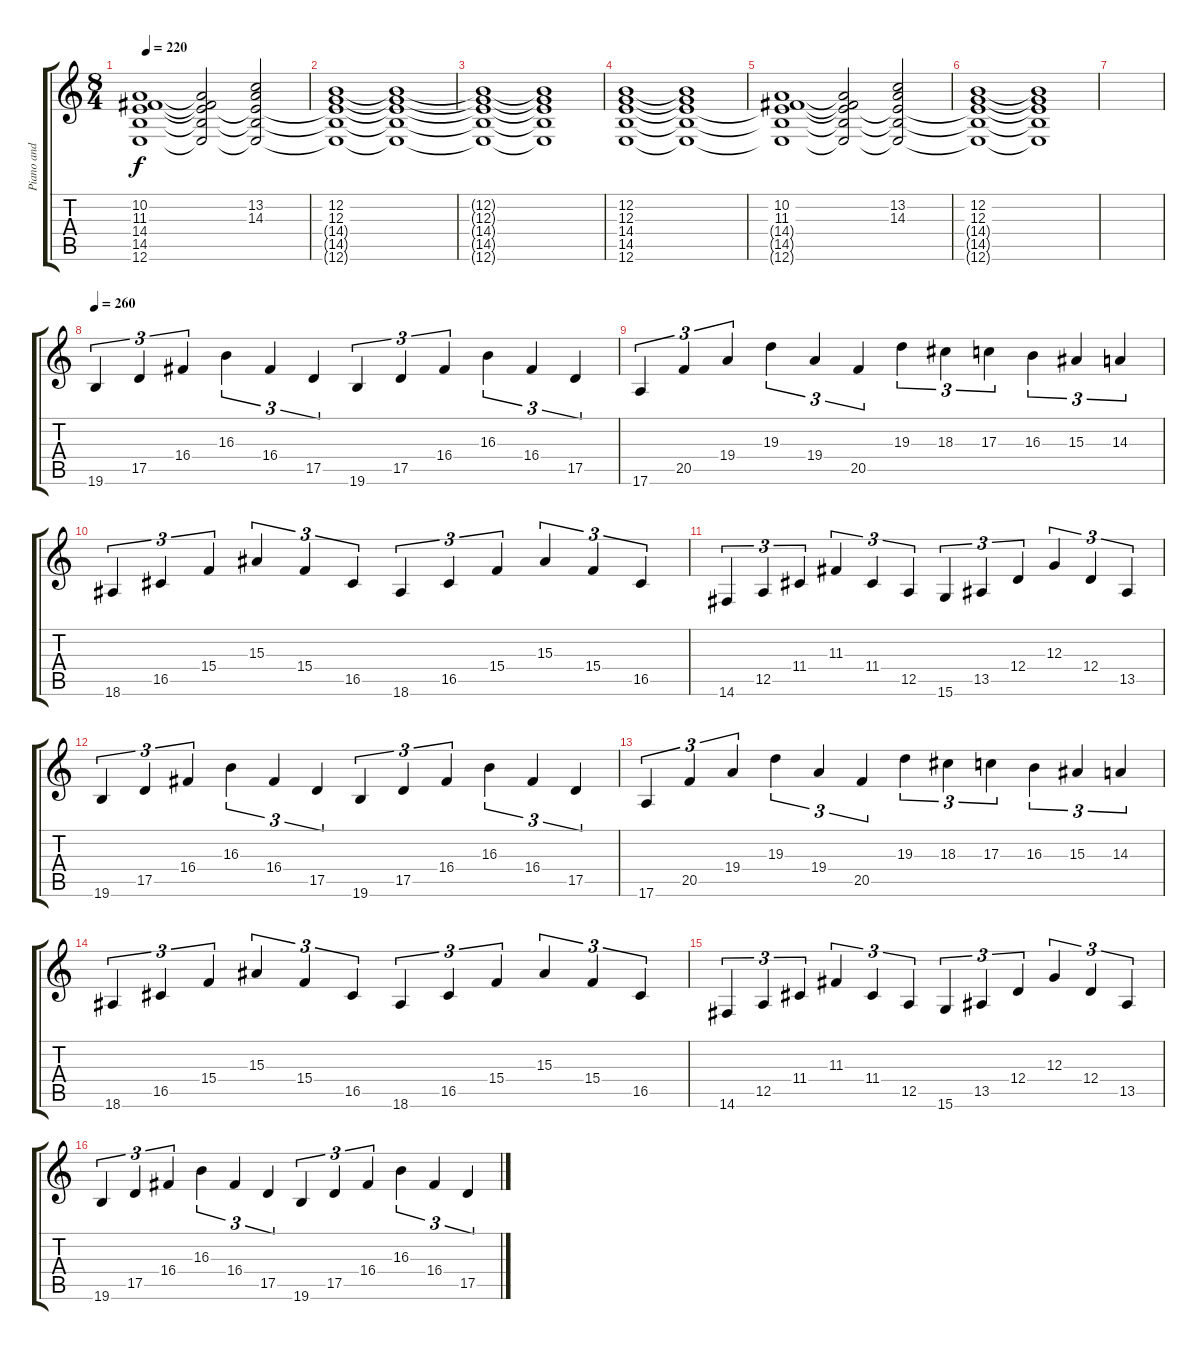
\track ("Piano and Choir - > Mustis" "Piano and ") {instrument electricpiano2}
\staff {score tabs}
\tuning (E4 B3 G3 D3 A2 E2) {hide}
\ts (8 4)
\tempo 220
\clef g2
\ks c
(10.2 11.3 14.4{t} 14.5{t} 12.6{t}).1{dy f} (10.2{t} 11.3{t} 14.4{t} 14.5{t} 12.6{t}).2 (13.2 14.3 14.4{t} 14.5{t} 12.6{t}).2 |
(12.2 12.3 14.4{t} 14.5{t} 12.6{t}).1 (12.2{t} 12.3{t} 14.4{t} 14.5{t} 12.6{t}).1 |
(12.2{t} 12.3{t} 14.4{t} 14.5{t} 12.6{t}).1 (12.2{t} 12.3{t} 14.4{t} 14.5{t} 12.6{t}).1 |
(12.2 12.3 14.4 14.5 12.6).1 (12.2{t} 12.3{t} 14.4{t} 14.5{t} 12.6{t}).1 |
(10.2 11.3 14.4{t} 14.5{t} 12.6{t}).1 (10.2{t} 11.3{t} 14.4{t} 14.5{t} 12.6{t}).2 (13.2 14.3 14.4{t} 14.5{t} 12.6{t}).2 |
(12.2 12.3 14.4{t} 14.5{t} 12.6{t}).1 (12.2{t} 12.3{t} 14.4{t} 14.5{t} 12.6{t}).1 |
|
\tempo 260
19.6.4{tu (3 2) volume 16 instrument honkytonkpiano} 17.5.4{tu (3 2)} 16.4.4{tu (3 2)} 16.3.4{tu (3 2)} 16.4.4{tu (3 2)} 17.5.4{tu (3 2)} 19.6.4{tu (3 2)} 17.5.4{tu (3 2)} 16.4.4{tu (3 2)} 16.3.4{tu (3 2)} 16.4.4{tu (3 2)} 17.5.4{tu (3 2)} |
17.6.4{tu (3 2)} 20.5.4{tu (3 2)} 19.4.4{tu (3 2)} 19.3.4{tu (3 2)} 19.4.4{tu (3 2)} 20.5.4{tu (3 2)} 19.3.4{tu (3 2)} 18.3.4{tu (3 2)} 17.3.4{tu (3 2)} 16.3.4{tu (3 2)} 15.3.4{tu (3 2)} 14.3.4{tu (3 2)} |
18.6.4{tu (3 2)} 16.5.4{tu (3 2)} 15.4.4{tu (3 2)} 15.3.4{tu (3 2)} 15.4.4{tu (3 2)} 16.5.4{tu (3 2)} 18.6.4{tu (3 2)} 16.5.4{tu (3 2)} 15.4.4{tu (3 2)} 15.3.4{tu (3 2)} 15.4.4{tu (3 2)} 16.5.4{tu (3 2)} |
14.6.4{tu (3 2)} 12.5.4{tu (3 2)} 11.4.4{tu (3 2)} 11.3.4{tu (3 2)} 11.4.4{tu (3 2)} 12.5.4{tu (3 2)} 15.6.4{tu (3 2)} 13.5.4{tu (3 2)} 12.4.4{tu (3 2)} 12.3.4{tu (3 2)} 12.4.4{tu (3 2)} 13.5.4{tu (3 2)} |
19.6.4{tu (3 2)} 17.5.4{tu (3 2)} 16.4.4{tu (3 2)} 16.3.4{tu (3 2)} 16.4.4{tu (3 2)} 17.5.4{tu (3 2)} 19.6.4{tu (3 2)} 17.5.4{tu (3 2)} 16.4.4{tu (3 2)} 16.3.4{tu (3 2)} 16.4.4{tu (3 2)} 17.5.4{tu (3 2)} |
17.6.4{tu (3 2)} 20.5.4{tu (3 2)} 19.4.4{tu (3 2)} 19.3.4{tu (3 2)} 19.4.4{tu (3 2)} 20.5.4{tu (3 2)} 19.3.4{tu (3 2)} 18.3.4{tu (3 2)} 17.3.4{tu (3 2)} 16.3.4{tu (3 2)} 15.3.4{tu (3 2)} 14.3.4{tu (3 2)} |
18.6.4{tu (3 2)} 16.5.4{tu (3 2)} 15.4.4{tu (3 2)} 15.3.4{tu (3 2)} 15.4.4{tu (3 2)} 16.5.4{tu (3 2)} 18.6.4{tu (3 2)} 16.5.4{tu (3 2)} 15.4.4{tu (3 2)} 15.3.4{tu (3 2)} 15.4.4{tu (3 2)} 16.5.4{tu (3 2)} |
14.6.4{tu (3 2)} 12.5.4{tu (3 2)} 11.4.4{tu (3 2)} 11.3.4{tu (3 2)} 11.4.4{tu (3 2)} 12.5.4{tu (3 2)} 15.6.4{tu (3 2)} 13.5.4{tu (3 2)} 12.4.4{tu (3 2)} 12.3.4{tu (3 2)} 12.4.4{tu (3 2)} 13.5.4{tu (3 2)} |
19.6.4{tu (3 2)} 17.5.4{tu (3 2)} 16.4.4{tu (3 2)} 16.3.4{tu (3 2)} 16.4.4{tu (3 2)} 17.5.4{tu (3 2)} 19.6.4{tu (3 2)} 17.5.4{tu (3 2)} 16.4.4{tu (3 2)} 16.3.4{tu (3 2)} 16.4.4{tu (3 2)} 17.5.4{tu (3 2)}
